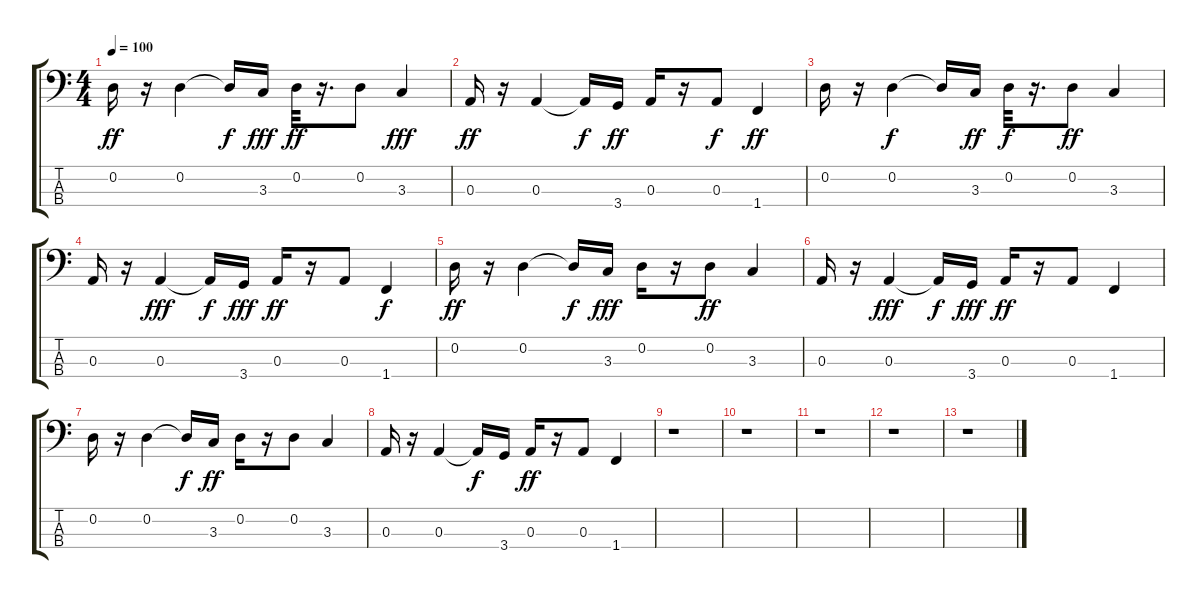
\track "" {instrument electricbassfinger}
\staff {score tabs}
\tuning (G2 D2 A1 E1) {hide}
\ts (4 4)
\tempo 100
\clef f4
\ks c
0.2.16{dy ff} r.16 0.2.4 0.2{t}.16{dy f} 3.3.16{dy fff} 0.2.32{dy ff} r.16{d} 0.2.8 3.3.4{dy fff} |
0.3.16{dy ff} r.16 0.3.4 0.3{t}.16{dy f} 3.4.16{dy ff} 0.3.16 r.16 0.3.8{dy f} 1.4.4{dy ff} |
0.2.16 r.16 0.2.4{dy f} 0.2{t}.16 3.3.16{dy ff} 0.2.32{dy f} r.16{d} 0.2.8{dy ff} 3.3.4 |
0.3.16 r.16 0.3.4{dy fff} 0.3{t}.16{dy f} 3.4.16{dy fff} 0.3.16{dy ff} r.16 0.3.8 1.4.4{dy f} |
0.2.16{dy ff} r.16 0.2.4 0.2{t}.16{dy f} 3.3.16{dy fff} 0.2.16 r.16 0.2.8{dy ff} 3.3.4 |
0.3.16 r.16 0.3.4{dy fff} 0.3{t}.16{dy f} 3.4.16{dy fff} 0.3.16{dy ff} r.16 0.3.8 1.4.4 |
0.2.16 r.16 0.2.4 0.2{t}.16{dy f} 3.3.16{dy ff} 0.2.16 r.16 0.2.8 3.3.4 |
0.3.16 r.16 0.3.4 0.3{t}.16{dy f} 3.4.16 0.3.16{dy ff} r.16 0.3.8 1.4.4 |
r.1 |
r.1 |
r.1 |
r.1 |
r.1
